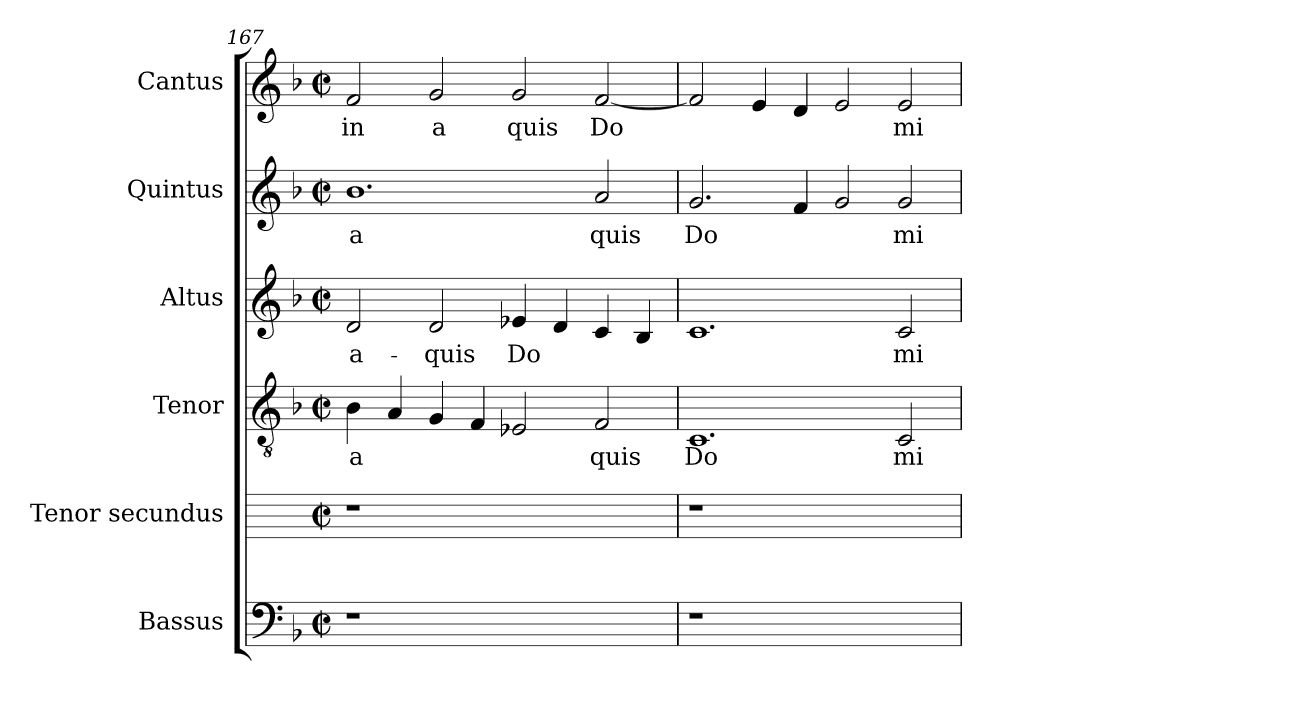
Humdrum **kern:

**kern	**kern	**kern	**text	**kern	**text	**kern	**text	**kern	**text
*part6	*part5	*part4	*part4	*part3	*part3	*part2	*part2	*part1	*part1
*staff6	*staff5	*staff4	*staff4	*staff3	*staff3	*staff2	*staff2	*staff1	*staff1
*I"Bassus	*I"Tenor  secundus	*I"Tenor	*	*I"Altus	*	*I"Quintus	*	*I"Cantus	*
*I'B	*	*I'T	*	*I'A	*	*I'Q	*	*I'C	*
*clefF4	*	*clefGv2	*	*clefG2	*	*clefG2	*	*clefG2	*
*k[b-]	*k[]	*k[b-]	*	*k[b-]	*	*k[b-]	*	*k[b-]	*
*F:	*C:	*F:	*	*F:	*	*F:	*	*F:	*
*M2/2	*M2/2	*M2/2	*	*M2/2	*	*M2/2	*	*M2/2	*
*met(c|)	*met(c|)	*met(c|)	*	*met(c|)	*	*met(c|)	*	*met(c|)	*
=167	=167	=167	=167	=167	=167	=167	=167	=167	=167
!	!	!	!LO:LY:b:cj	!	!LO:LY:b:cj	!	!LO:LY:b:cj	!	!LO:LY:b:cj
1r	1r	4B-\	a	2d/	a-	1.b-	a	2f/	in
!	!	!	!LO:LY:b:cj	!	!	!	!	!	!
.	.	4A/	.	.	.	.	.	.	.
!	!	!	!LO:LY:b:cj	!	!LO:LY:b:cj	!	!	!	!LO:LY:b:cj
.	.	4G/	.	2d/	-quis	.	.	2g/	a
!	!	!	!LO:LY:b:cj	!	!	!	!	!	!
.	.	4F/	.	.	.	.	.	.	.
!	!	!	!LO:LY:b:cj	!	!LO:LY:b:cj	!	!	!	!LO:LY:b:cj
1ryy	1ryy	2E-X/	.	4e-X/	Do-	.	.	2g/	quis
!	!	!	!	!	!LO:LY:b:cj	!	!	!	!
.	.	.	.	4d/	--	.	.	.	.
!	!	!	!LO:LY:b:cj	!	!LO:LY:b:cj	!	!LO:LY:b:cj	!	!LO:LY:b:cj
.	.	2F/	quis	4c/	--	2a/	quis	[<2f/	Do
!	!	!	!	!	!LO:LY:b:cj	!	!	!	!
.	.	.	.	4B-/	--	.	.	.	.
=168	=168	=168	=168	=168	=168	=168	=168	=168	=168
!	!	!	!LO:LY:b:cj	!	!LO:LY:b:cj	!	!LO:LY:b:cj	!	!LO:LY:b:cj
1r	1r	1.C	Do	1.c	--	2.g/	Do	2f/]	.
!	!	!	!	!	!	!	!	!	!LO:LY:b:cj
.	.	.	.	.	.	.	.	4e/	.
!	!	!	!	!	!	!	!LO:LY:b:cj	!	!LO:LY:b:cj
.	.	.	.	.	.	4f/	.	4d/	.
!	!	!	!	!	!	!	!LO:LY:b:cj	!	!LO:LY:b:cj
1ryy	1ryy	.	.	.	.	2g/	.	2e/	.
!	!	!	!LO:LY:b:cj	!	!LO:LY:b:cj	!	!LO:LY:b:cj	!	!LO:LY:b:cj
.	.	2C/	mi	2c/	-mi-	2g/	mi	2e/	mi
=	=	=	=	=	=	=	=	=	=
*-	*-	*-	*-	*-	*-	*-	*-	*-	*-
